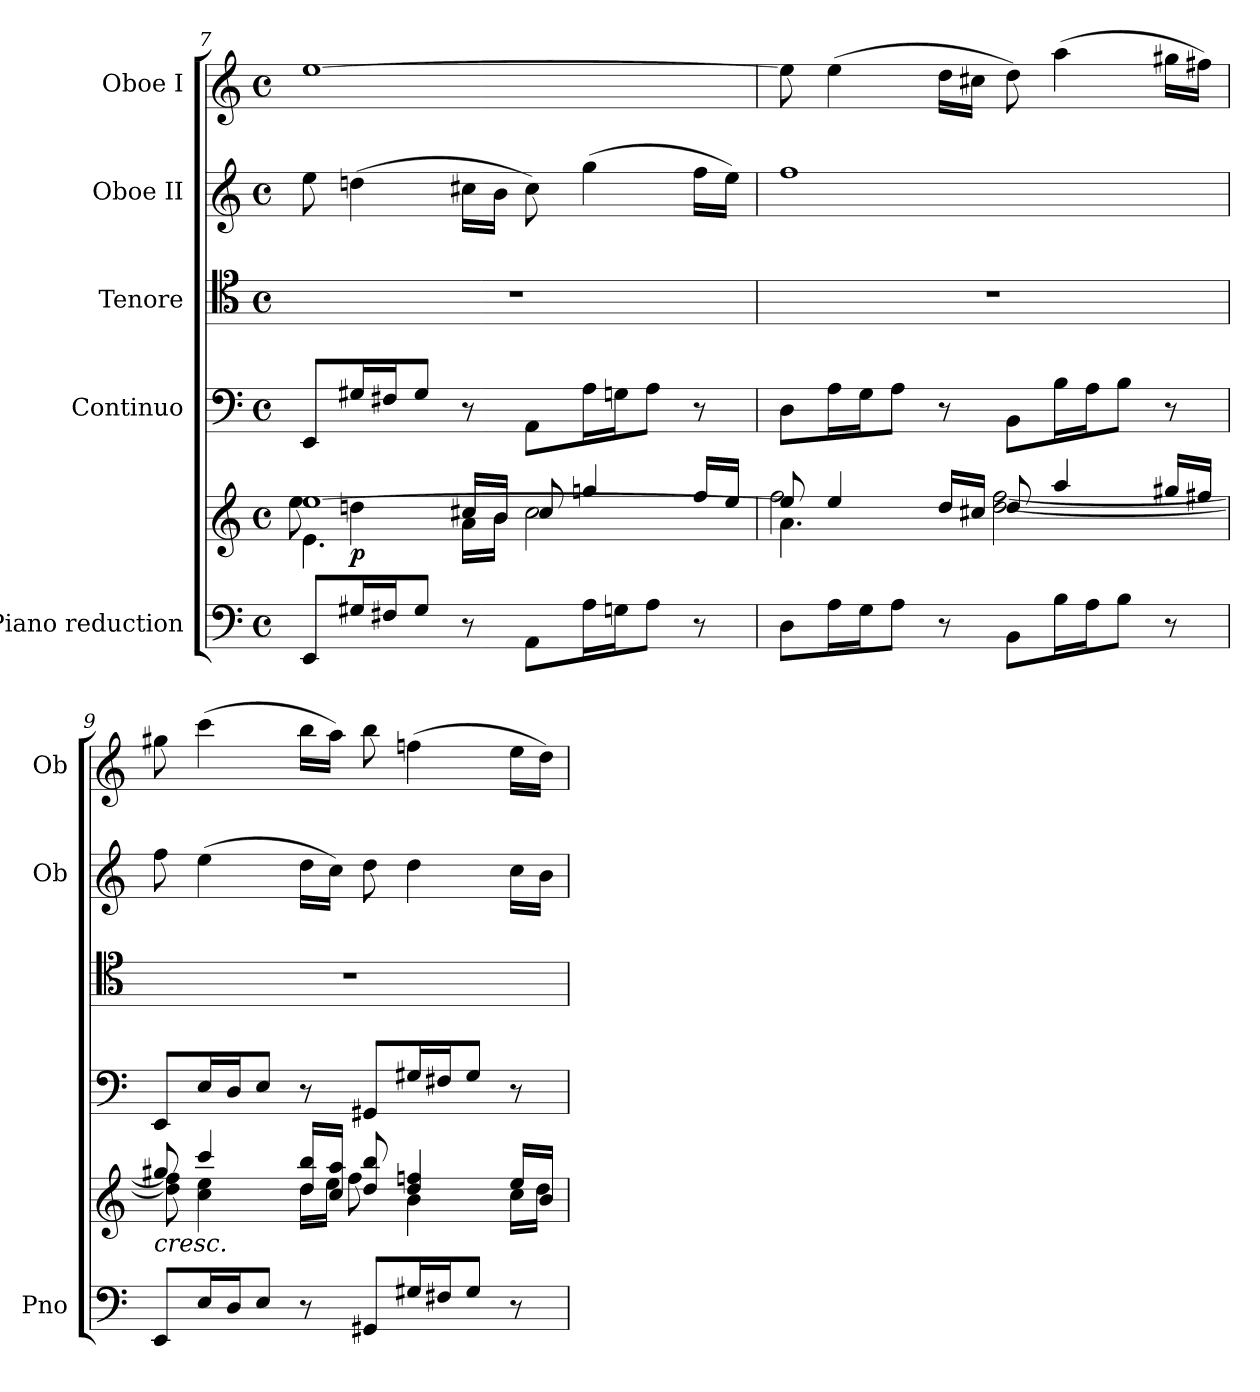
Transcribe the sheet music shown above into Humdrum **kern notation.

**kern	**kern	**dynam	**kern	**kern	**kern	**kern
*part5	*part5	*part5	*part4	*part3	*part2	*part1
*staff6	*staff5	*staff5/6	*staff4	*staff3	*staff2	*staff1
*I"Piano reduction	*	*	*I"Continuo	*I"Tenore	*I"Oboe II	*I"Oboe I
*I'Pno	*	*	*	*	*I'Ob	*I'Ob
*clefF4	*clefG2	*	*clefF4	*clefC4	*clefG2	*clefG2
*k[]	*k[]	*	*k[]	*k[]	*k[]	*k[]
*M4/4	*M4/4	*	*M4/4	*M4/4	*M4/4	*M4/4
*met(c)	*met(c)	*	*met(c)	*met(c)	*met(c)	*met(c)
=7	=7	=7	=7	=7	=7	=7
*	*^	*	*	*	*	*
*	*	*^	*	*	*	*	*
8EE/L	[1ee	4.e\	8ee\	.	8EE/L	1r	8ee\	[1ee
!	!	!	!	!LO:DY:b	!	!	!	!
16G#X/L	.	.	4ddn\	p	16G#X/L	.	(4ddn\	.
16F#X/J	.	.	.	.	16F#X/J	.	.	.
8G#/J	.	.	.	.	8G#/J	.	.	.
8r	.	16a\LL	16cc#X/LL	.	8r	.	16cc#X\LL	.
.	.	16b\JJ	16b/JJ	.	.	.	16b\JJ	.
8AA\L	.	2cc#\	8cc#/	.	8AA\L	.	8cc#\)	.
16A\L	.	.	4ggn/	.	16A\L	.	(4gg\	.
16Gn\J	.	.	.	.	16Gn\J	.	.	.
8A\J	.	.	.	.	8A\J	.	.	.
8r	.	.	16ff/LL	.	8r	.	16ff\LL	.
.	.	.	16ee/JJ	.	.	.	16ee\JJ)	.
=8	=8	=8	=8	=8	=8	=8	=8	=8
8D\L	8ee/]	2ff\	4.a\	.	8D\L	1r	1ff	8ee\]
16A\L	4ee/	.	.	.	16A\L	.	.	(4ee\
16G\J	.	.	.	.	16G\J	.	.	.
8A\J	.	.	.	.	8A\J	.	.	.
8r	16dd/LL	.	8ryy	.	8r	.	.	16dd\LL
.	16cc#X/JJ	.	.	.	.	.	.	16cc#X\JJ
8BB\L	8dd/	[2dd\ [2ff\	2ryy	.	8BB\L	.	.	8dd\)
16B\L	4aa/	.	.	.	16B\L	.	.	(4aa\
16A\J	.	.	.	.	16A\J	.	.	.
8B\J	.	.	.	.	8B\J	.	.	.
8r	16gg#X/LL	.	.	.	8r	.	.	16gg#X\LL
.	16ff#X/JJ	.	.	.	.	.	.	16ff#X\JJ)
*	*	*v	*v	*	*	*	*	*
!!LO:PB:g=z
=9	=9	=9	=9	=9	=9	=9	=9
!	!LO:TX:b:i:t=cresc.	!	!	!	!	!	!
8EE/L	8gg#X/	8dd\] 8ff\]	.	8EE/L	1r	8ff\	8gg#X\
16E/L	4ccc/	4cc\ 4ee\	.	16E/L	.	(4ee\	(4ccc\
16D/J	.	.	.	16D/J	.	.	.
8E/J	.	.	.	8E/J	.	.	.
8r	16dd/ 16bb/LL	16dd\LL	.	8r	.	16dd\LL	16bb\LL
.	16cc/ 16aa/JJ	16ee\JJ	.	.	.	16cc\JJ)	16aa\JJ)
8GG#X/L	8dd/ 8bb/	8ff\	.	8GG#X/L	.	8dd\	8bb\
16G#X/L	4dd/ 4ffn/	4b\	.	16G#X/L	.	4dd\	(4ffn\
16F#X/J	.	.	.	16F#X/J	.	.	.
8G#/J	.	.	.	8G#/J	.	.	.
8r	16ee/LL	16cc\LL	.	8r	.	16cc\LL	16ee\LL
.	16b/JJ	16dd\JJ	.	.	.	16b\JJ	16dd\JJ)
*	*v	*v	*	*	*	*	*
=	=	=	=	=	=	=
*-	*-	*-	*-	*-	*-	*-
